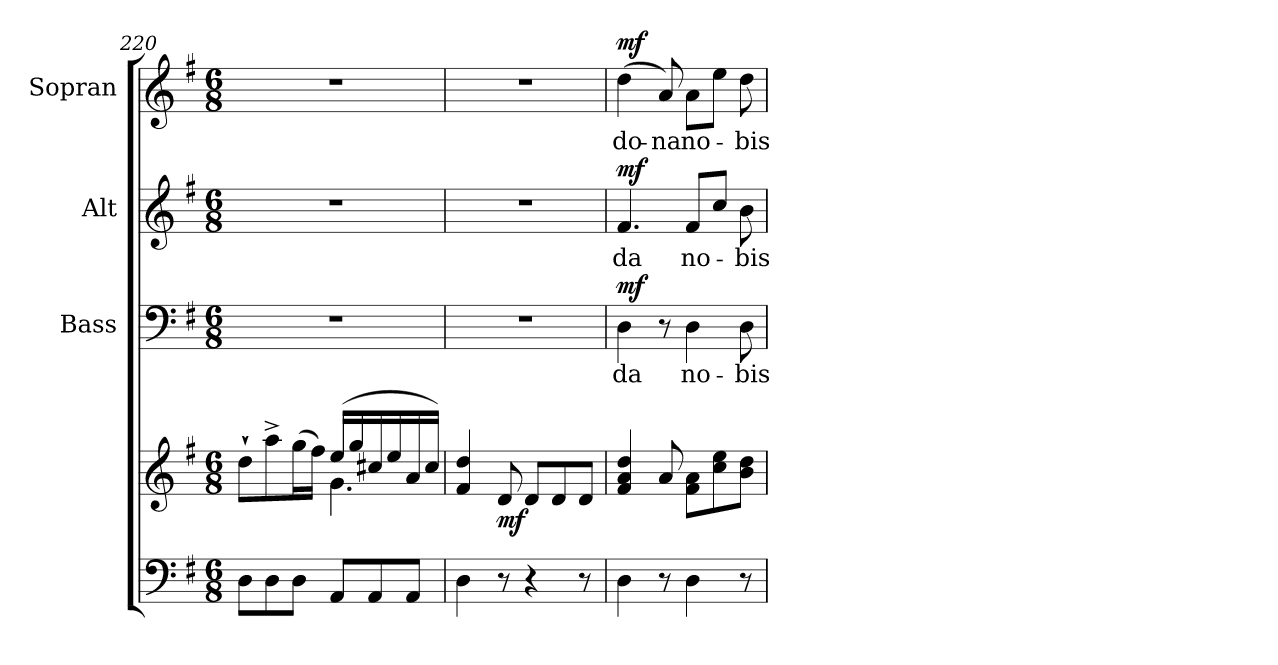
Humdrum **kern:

**kern	**kern	**dynam	**kern	**text	**dynam	**kern	**text	**dynam	**kern	**text	**dynam
*part4	*part4	*part4	*part3	*part3	*part3	*part2	*part2	*part2	*part1	*part1	*part1
*staff5	*staff4	*staff4/5	*staff3	*staff3	*staff3	*staff2	*staff2	*staff2	*staff1	*staff1	*staff1
*	*	*	*I"Bass	*	*	*I"Alt	*	*	*I"Sopran	*	*
*	*	*	*I'B.	*	*	*I'A.	*	*	*I'S.	*	*
*clefF4	*clefG2	*	*clefF4	*	*	*clefG2	*	*	*clefG2	*	*
*k[f#]	*k[f#]	*	*k[f#]	*	*	*k[f#]	*	*	*k[f#]	*	*
*G:	*G:	*	*G:	*	*	*G:	*	*	*G:	*	*
*M6/8	*M6/8	*	*M6/8	*	*	*M6/8	*	*	*M6/8	*	*
=220	=220	=220	=220	=220	=220	=220	=220	=220	=220	=220	=220
*	*^	*	*	*	*	*	*	*	*	*	*
8D\L	8dd`>\L	4.ryy	.	2.r	.	.	2.r	.	.	2.r	.	.
8D\	8aa^>\	.	.	.	.	.	.	.	.	.	.	.
8D\J	(>16gg\L	.	.	.	.	.	.	.	.	.	.	.
.	16ff#\JJ)	.	.	.	.	.	.	.	.	.	.	.
8AA/L	(>16ee/LL	4.g\	.	.	.	.	.	.	.	.	.	.
.	16gg/	.	.	.	.	.	.	.	.	.	.	.
8AA/	16cc#X/	.	.	.	.	.	.	.	.	.	.	.
.	16ee/	.	.	.	.	.	.	.	.	.	.	.
8AA/J	16a/	.	.	.	.	.	.	.	.	.	.	.
.	16cc#/JJ)	.	.	.	.	.	.	.	.	.	.	.
*	*v	*v	*	*	*	*	*	*	*	*	*	*
=221	=221	=221	=221	=221	=221	=221	=221	=221	=221	=221	=221
4D\	4f#/ 4dd/	.	2.r	.	.	2.r	.	.	2.r	.	.
!	!	!LO:DY:b	!	!	!	!	!	!	!	!	!
8r	8d/	mf	.	.	.	.	.	.	.	.	.
4r	8d/L	.	.	.	.	.	.	.	.	.	.
.	8d/	.	.	.	.	.	.	.	.	.	.
8r	8d/J	.	.	.	.	.	.	.	.	.	.
=222	=222	=222	=222	=222	=222	=222	=222	=222	=222	=222	=222
!	!	!	!	!LO:LY:b	!LO:DY:a	!	!LO:LY:b	!LO:DY:a	!	!LO:LY:b	!LO:DY:a
4D\	4f#/ 4a/ 4dd/	.	4D\	da	mf	4.f#/	da	mf	(>4dd\	do-	mf
!	!	!	!	!	!	!	!	!	!	!LO:LY:b	!
8r	8a/	.	8r	.	.	.	.	.	8a/)	-na	.
!	!	!	!	!LO:LY:b	!	!	!LO:LY:b	!	!	!LO:LY:b	!
4D\	8f#\ 8a\L	.	4D\	no-	.	8f#/L	no-	.	8a\L	no-	.
.	8cc\ 8ee\	.	.	.	.	8cc/J	.	.	8ee\J	.	.
!	!	!	!	!LO:LY:b	!	!	!LO:LY:b	!	!	!LO:LY:b	!
8r	8b\ 8dd\J	.	8D\	-bis	.	8b\	-bis	.	8dd\	-bis	.
=	=	=	=	=	=	=	=	=	=	=	=
*-	*-	*-	*-	*-	*-	*-	*-	*-	*-	*-	*-
